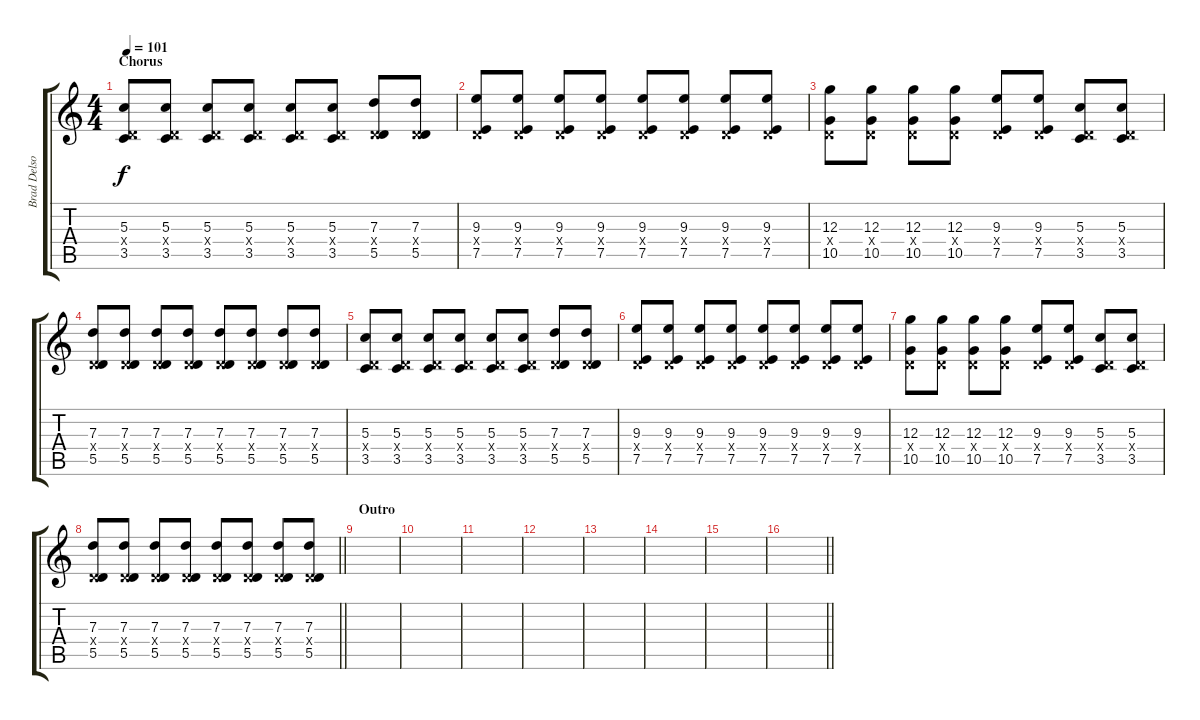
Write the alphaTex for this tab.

\track ("Brad Delson" "Brad Delso") {instrument distortionguitar}
\staff {score tabs}
\tuning (E4 B3 G3 D3 A2 D2) {hide}
\ts (4 4)
\section ("" "Chorus")
\tempo 101
\clef g2
\ks c
(5.3 0.4{x} 3.5).8{dy f} (5.3 0.4{x} 3.5).8 (5.3 0.4{x} 3.5).8 (5.3 0.4{x} 3.5).8 (5.3 0.4{x} 3.5).8 (5.3 0.4{x} 3.5).8 (7.3 0.4{x} 5.5).8 (7.3 0.4{x} 5.5).8 |
(9.3 0.4{x} 7.5).8 (9.3 0.4{x} 7.5).8 (9.3 0.4{x} 7.5).8 (9.3 0.4{x} 7.5).8 (9.3 0.4{x} 7.5).8 (9.3 0.4{x} 7.5).8 (9.3 0.4{x} 7.5).8 (9.3 0.4{x} 7.5).8 |
(12.3 0.4{x} 10.5).8 (12.3 0.4{x} 10.5).8 (12.3 0.4{x} 10.5).8 (12.3 0.4{x} 10.5).8 (9.3 0.4{x} 7.5).8 (9.3 0.4{x} 7.5).8 (5.3 0.4{x} 3.5).8 (5.3 0.4{x} 3.5).8 |
(7.3 0.4{x} 5.5).8 (7.3 0.4{x} 5.5).8 (7.3 0.4{x} 5.5).8 (7.3 0.4{x} 5.5).8 (7.3 0.4{x} 5.5).8 (7.3 0.4{x} 5.5).8 (7.3 0.4{x} 5.5).8 (7.3 0.4{x} 5.5).8 |
(5.3 0.4{x} 3.5).8 (5.3 0.4{x} 3.5).8 (5.3 0.4{x} 3.5).8 (5.3 0.4{x} 3.5).8 (5.3 0.4{x} 3.5).8 (5.3 0.4{x} 3.5).8 (7.3 0.4{x} 5.5).8 (7.3 0.4{x} 5.5).8 |
(9.3 0.4{x} 7.5).8 (9.3 0.4{x} 7.5).8 (9.3 0.4{x} 7.5).8 (9.3 0.4{x} 7.5).8 (9.3 0.4{x} 7.5).8 (9.3 0.4{x} 7.5).8 (9.3 0.4{x} 7.5).8 (9.3 0.4{x} 7.5).8 |
(12.3 0.4{x} 10.5).8 (12.3 0.4{x} 10.5).8 (12.3 0.4{x} 10.5).8 (12.3 0.4{x} 10.5).8 (9.3 0.4{x} 7.5).8 (9.3 0.4{x} 7.5).8 (5.3 0.4{x} 3.5).8 (5.3 0.4{x} 3.5).8 |
\barLineRight lightlight
(7.3 0.4{x} 5.5).8 (7.3 0.4{x} 5.5).8 (7.3 0.4{x} 5.5).8 (7.3 0.4{x} 5.5).8 (7.3 0.4{x} 5.5).8 (7.3 0.4{x} 5.5).8 (7.3 0.4{x} 5.5).8 (7.3 0.4{x} 5.5).8 |
\section ("" "Outro")
|
|
|
|
|
|
|
\barLineRight lightlight
